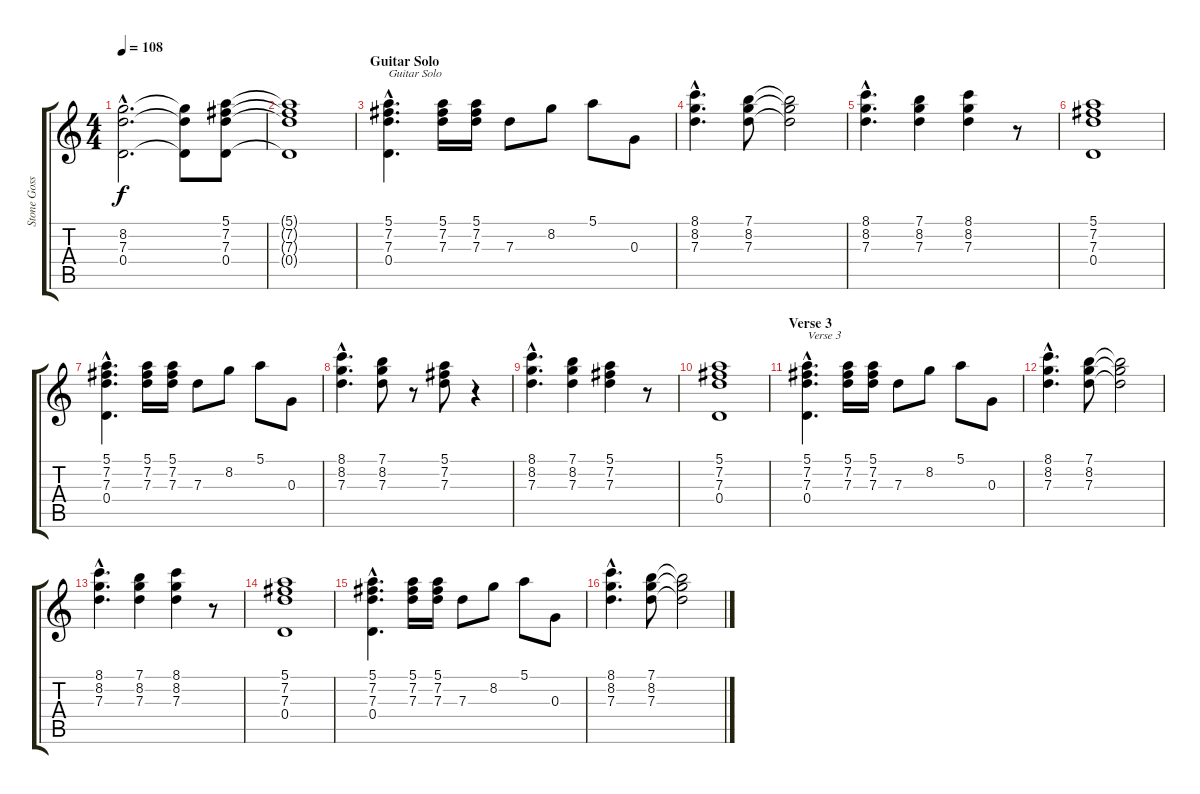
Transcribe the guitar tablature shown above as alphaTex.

\track ("Stone Gossard" "Stone Goss") {instrument overdrivenguitar}
\staff {score tabs}
\tuning (E4 B3 G3 D3 A2 E2) {hide}
\ts (4 4)
\tempo 108
\clef g2
\ks c
(8.2{hac t} 7.3{hac t} 0.4{hac t}).2{d dy f} (8.2{t} 7.3{t} 0.4{t}).8 (5.1 7.2 7.3 0.4).8 |
(5.1{t} 7.2{t} 7.3{t} 0.4{t}).1 |
\section ("" "Guitar Solo")
(5.1{hac} 7.2{hac} 7.3{hac} 0.4{hac}).4{d txt "Guitar Solo" instrument electricguitarclean} (5.1 7.2 7.3).16{instrument electricguitarclean} (5.1 7.2 7.3).16{instrument electricguitarclean} 7.3.8{instrument electricguitarclean} 8.2.8{instrument electricguitarclean} 5.1.8{instrument electricguitarclean} 0.3.8{instrument electricguitarclean} |
(8.1{hac} 8.2{hac} 7.3{hac}).4{d instrument electricguitarclean} (7.1 8.2 7.3).8{instrument electricguitarclean} (7.1{t} 8.2{t} 7.3{t}).2{instrument electricguitarclean} |
(8.1{hac} 8.2{hac} 7.3{hac}).4{d instrument electricguitarclean} (7.1 8.2 7.3).4{instrument electricguitarclean} (8.1 8.2 7.3).4{instrument electricguitarclean} r.8 |
(5.1 7.2 7.3 0.4).1{instrument electricguitarclean} |
(5.1{hac} 7.2{hac} 7.3{hac} 0.4{hac}).4{d instrument electricguitarclean} (5.1 7.2 7.3).16{instrument electricguitarclean} (5.1 7.2 7.3).16{instrument electricguitarclean} 7.3.8{instrument electricguitarclean} 8.2.8{instrument electricguitarclean} 5.1.8{instrument electricguitarclean} 0.3.8{instrument electricguitarclean} |
(8.1{hac} 8.2{hac} 7.3{hac}).4{d instrument electricguitarclean} (7.1 8.2 7.3).8{instrument electricguitarclean} r.8{instrument electricguitarclean} (5.1 7.2 7.3).8{instrument electricguitarclean} r.4{instrument electricguitarclean} |
(8.1{hac} 8.2{hac} 7.3{hac}).4{d instrument electricguitarclean} (7.1 8.2 7.3).4{instrument electricguitarclean} (5.1 7.2 7.3).4{instrument electricguitarclean} r.8 |
(5.1 7.2 7.3 0.4).1{instrument electricguitarclean} |
\section ("" "Verse 3")
(5.1{hac} 7.2{hac} 7.3{hac} 0.4{hac}).4{d txt "Verse 3" instrument electricguitarclean} (5.1 7.2 7.3).16{instrument electricguitarclean} (5.1 7.2 7.3).16{instrument electricguitarclean} 7.3.8{instrument electricguitarclean} 8.2.8{instrument electricguitarclean} 5.1.8{instrument electricguitarclean} 0.3.8{instrument electricguitarclean} |
(8.1{hac} 8.2{hac} 7.3{hac}).4{d instrument electricguitarclean} (7.1 8.2 7.3).8{instrument electricguitarclean} (7.1{t} 8.2{t} 7.3{t}).2{instrument electricguitarclean} |
(8.1{hac} 8.2{hac} 7.3{hac}).4{d instrument electricguitarclean} (7.1 8.2 7.3).4{instrument electricguitarclean} (8.1 8.2 7.3).4{instrument electricguitarclean} r.8 |
(5.1 7.2 7.3 0.4).1{instrument electricguitarclean} |
(5.1{hac} 7.2{hac} 7.3{hac} 0.4{hac}).4{d instrument electricguitarclean} (5.1 7.2 7.3).16{instrument electricguitarclean} (5.1 7.2 7.3).16{instrument electricguitarclean} 7.3.8{instrument electricguitarclean} 8.2.8{instrument electricguitarclean} 5.1.8{instrument electricguitarclean} 0.3.8{instrument electricguitarclean} |
(8.1{hac} 8.2{hac} 7.3{hac}).4{d instrument electricguitarclean} (7.1 8.2 7.3).8{instrument electricguitarclean} (7.1{t} 8.2{t} 7.3{t}).2{instrument electricguitarclean}
